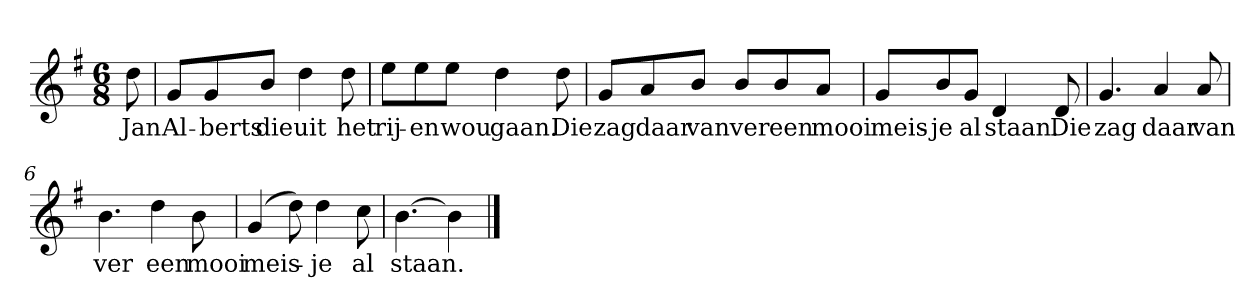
**kern	**text
*part1	*part1
*staff1	*staff1
*clefG2	*
*k[f#]	*
*G:	*
*M6/8	*
*MM94	*
=	=
8dd	Jan
=1	=1
8g/L	Al-
8g/	-berts
8b/J	die
4dd	uit
8dd	het
=2	=2
8ee\L	rij-
8ee\	-en
8ee\J	wou
4dd	gaan.
8dd	Die
=3	=3
8g/L	zag
8a/	daar
8b/J	van
8b/L	ver
8b/	een
8a/J	mooi
=4	=4
8g/L	meis-
8b/	-je
8g/J	al
4d	staan.
8d	Die
=5	=5
4.g	zag
4a	daar
8a	van
=6	=6
4.b	ver
4dd	een
8b	mooi
=7	=7
(4g	meis-
8dd)	.
4dd	-je
8cc	al
=8	=8
[4.b	staan.
4b]	.
==	==
*-	*-
